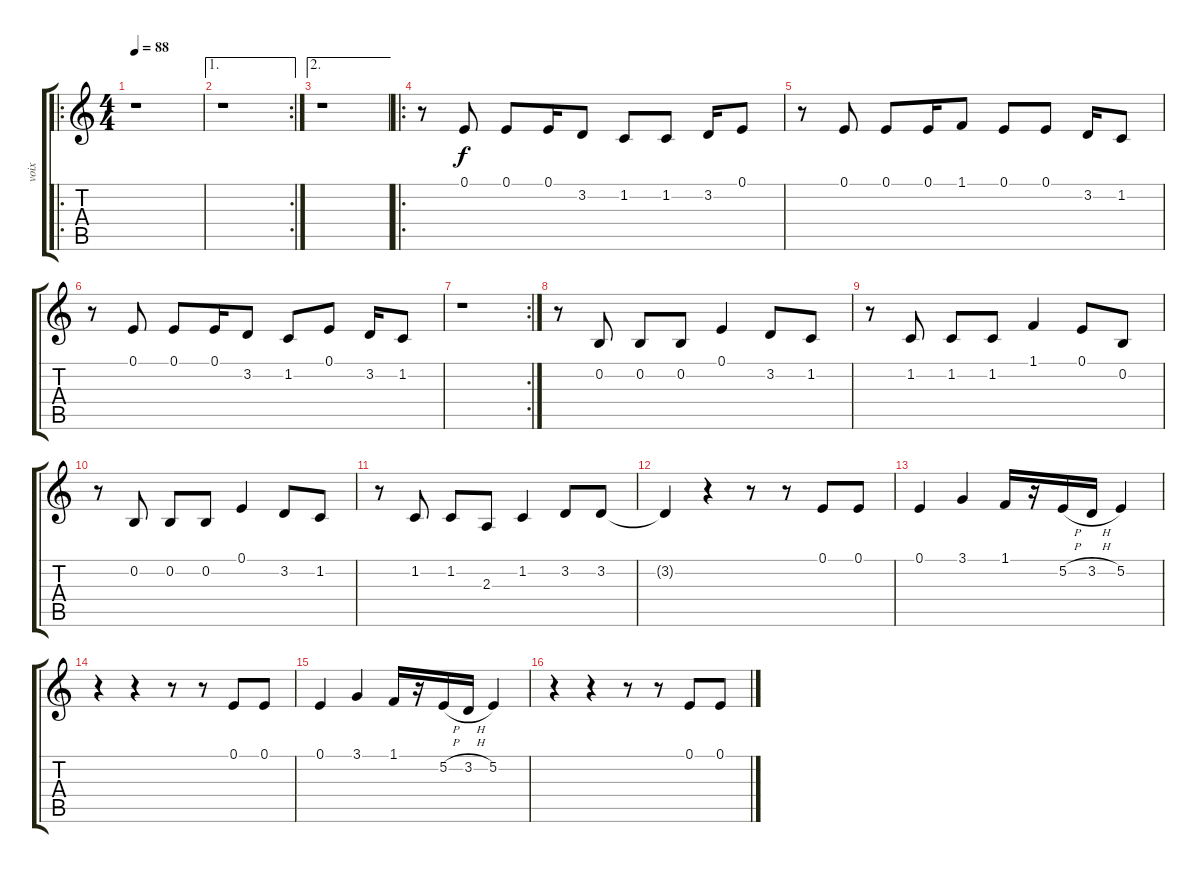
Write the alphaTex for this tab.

\track ("voix" "voix") {instrument voiceoohs}
\staff {score tabs}
\tuning (E4 B3 G3 D3 A2 E2) {hide}
\ro
\ts (4 4)
\tempo 88
\clef g2
\ks c
r.1{dy f instrument voiceoohs} |
\ae 1
\rc 2
r.1 |
\ae 2
r.1 |
\ro
r.8 0.1.8 0.1.8 0.1.16 3.2.8 1.2.8 1.2.8 3.2.16 0.1.8 |
r.8 0.1.8 0.1.8 0.1.16 1.1.8 0.1.8 0.1.8 3.2.16 1.2.8 |
r.8 0.1.8 0.1.8 0.1.16 3.2.8 1.2.8 0.1.8 3.2.16 1.2.8 |
\rc 2
r.1 |
r.8 0.2.8 0.2.8 0.2.8 0.1.4 3.2.8 1.2.8 |
r.8 1.2.8 1.2.8 1.2.8 1.1.4 0.1.8 0.2.8 |
r.8 0.2.8 0.2.8 0.2.8 0.1.4 3.2.8 1.2.8 |
r.8 1.2.8 1.2.8 2.3.8 1.2.4 3.2.8 3.2.8 |
3.2{t}.4 r.4 r.8 r.8 0.1.8 0.1.8 |
0.1.4 3.1.4 1.1.16 r.16 5.2{h}.16 3.2{h}.16 5.2.4 |
r.4 r.4 r.8 r.8 0.1.8 0.1.8 |
0.1.4 3.1.4 1.1.16 r.16 5.2{h}.16 3.2{h}.16 5.2.4 |
r.4 r.4 r.8 r.8 0.1.8 0.1.8
